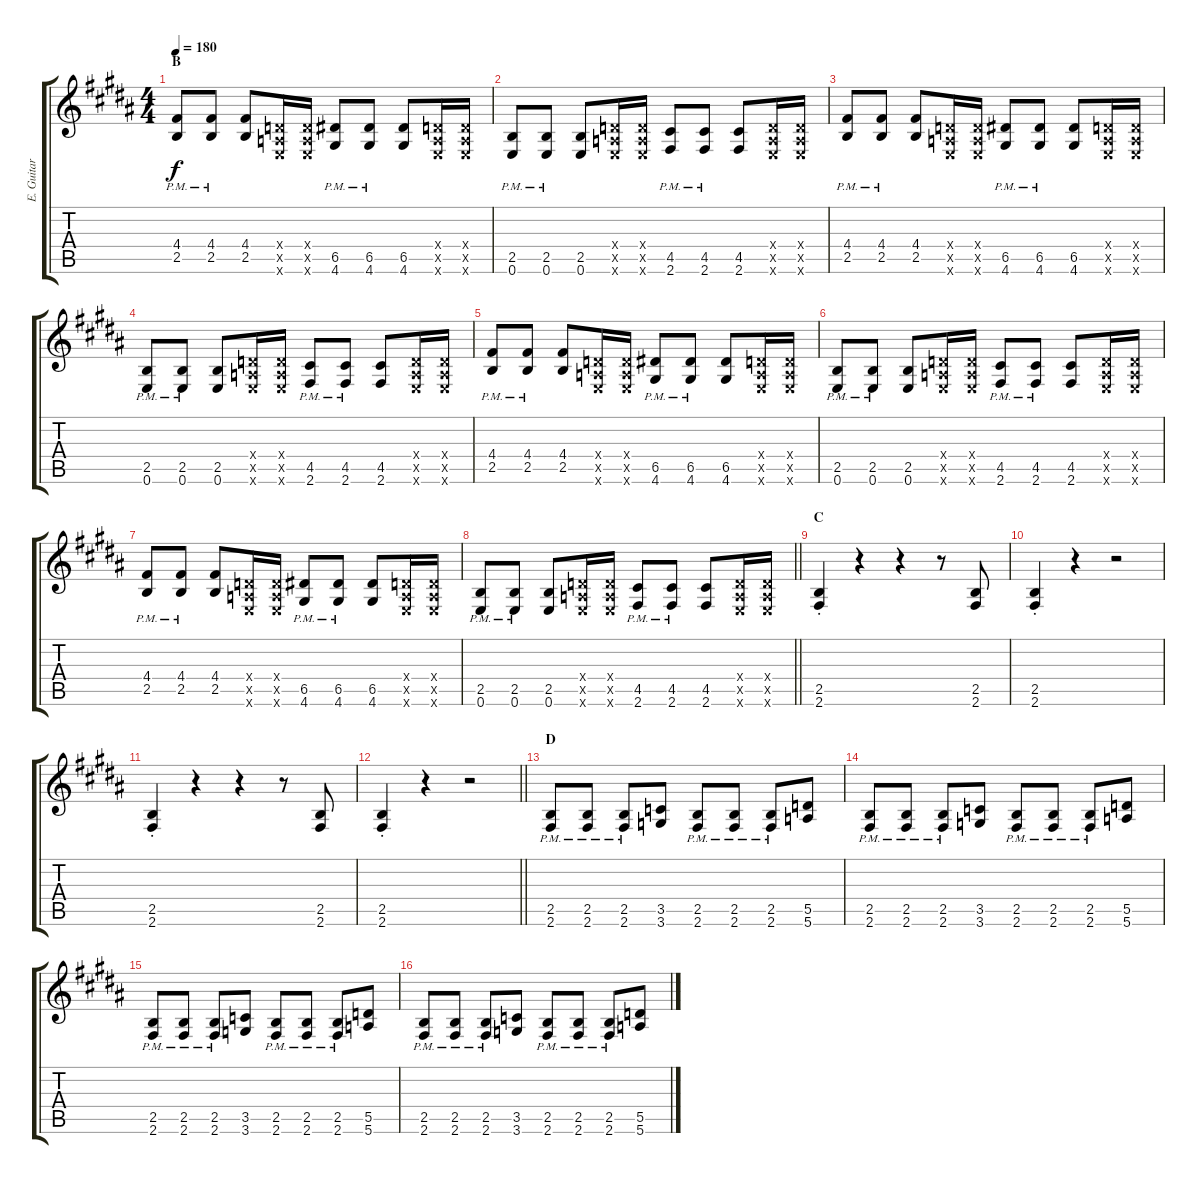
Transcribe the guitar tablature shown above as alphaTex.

\track ("E. Guitar II" "E. Guitar ") {instrument overdrivenguitar}
\staff {score tabs}
\tuning (E4 B3 G3 D3 A2 E2) {hide}
\ts (4 4)
\section ("" "B")
\tempo 180
\clef g2
\ks b
(4.4{pm} 2.5{pm}).8{dy f} (4.4{pm} 2.5{pm}).8 (4.4 2.5).8 (0.4{x} 0.5{x} 0.6{x}).16 (0.4{x} 0.5{x} 0.6{x}).16 (6.5{pm} 4.6{pm}).8 (6.5{pm} 4.6{pm}).8 (6.5 4.6).8 (0.4{x} 0.5{x} 0.6{x}).16 (0.4{x} 0.5{x} 0.6{x}).16 |
(2.5{pm} 0.6{pm}).8 (2.5{pm} 0.6{pm}).8 (2.5 0.6).8 (0.4{x} 0.5{x} 0.6{x}).16 (0.4{x} 0.5{x} 0.6{x}).16 (4.5{pm} 2.6{pm}).8 (4.5{pm} 2.6{pm}).8 (4.5 2.6).8 (0.4{x} 0.5{x} 0.6{x}).16 (0.4{x} 0.5{x} 0.6{x}).16 |
(4.4{pm} 2.5{pm}).8 (4.4{pm} 2.5{pm}).8 (4.4 2.5).8 (0.4{x} 0.5{x} 0.6{x}).16 (0.4{x} 0.5{x} 0.6{x}).16 (6.5{pm} 4.6{pm}).8 (6.5{pm} 4.6{pm}).8 (6.5 4.6).8 (0.4{x} 0.5{x} 0.6{x}).16 (0.4{x} 0.5{x} 0.6{x}).16 |
(2.5{pm} 0.6{pm}).8 (2.5{pm} 0.6{pm}).8 (2.5 0.6).8 (0.4{x} 0.5{x} 0.6{x}).16 (0.4{x} 0.5{x} 0.6{x}).16 (4.5{pm} 2.6{pm}).8 (4.5{pm} 2.6{pm}).8 (4.5 2.6).8 (0.4{x} 0.5{x} 0.6{x}).16 (0.4{x} 0.5{x} 0.6{x}).16 |
(4.4{pm} 2.5{pm}).8 (4.4{pm} 2.5{pm}).8 (4.4 2.5).8 (0.4{x} 0.5{x} 0.6{x}).16 (0.4{x} 0.5{x} 0.6{x}).16 (6.5{pm} 4.6{pm}).8 (6.5{pm} 4.6{pm}).8 (6.5 4.6).8 (0.4{x} 0.5{x} 0.6{x}).16 (0.4{x} 0.5{x} 0.6{x}).16 |
(2.5{pm} 0.6{pm}).8 (2.5{pm} 0.6{pm}).8 (2.5 0.6).8 (0.4{x} 0.5{x} 0.6{x}).16 (0.4{x} 0.5{x} 0.6{x}).16 (4.5{pm} 2.6{pm}).8 (4.5{pm} 2.6{pm}).8 (4.5 2.6).8 (0.4{x} 0.5{x} 0.6{x}).16 (0.4{x} 0.5{x} 0.6{x}).16 |
(4.4{pm} 2.5{pm}).8 (4.4{pm} 2.5{pm}).8 (4.4 2.5).8 (0.4{x} 0.5{x} 0.6{x}).16 (0.4{x} 0.5{x} 0.6{x}).16 (6.5{pm} 4.6{pm}).8 (6.5{pm} 4.6{pm}).8 (6.5 4.6).8 (0.4{x} 0.5{x} 0.6{x}).16 (0.4{x} 0.5{x} 0.6{x}).16 |
\barLineRight lightlight
(2.5{pm} 0.6{pm}).8 (2.5{pm} 0.6{pm}).8 (2.5 0.6).8 (0.4{x} 0.5{x} 0.6{x}).16 (0.4{x} 0.5{x} 0.6{x}).16 (4.5{pm} 2.6{pm}).8 (4.5{pm} 2.6{pm}).8 (4.5 2.6).8 (0.4{x} 0.5{x} 0.6{x}).16 (0.4{x} 0.5{x} 0.6{x}).16 |
\section ("" "C")
(2.5{st} 2.6{st}).4 r.4 r.4 r.8 (2.5 2.6).8 |
(2.5{st} 2.6{st}).4 r.4 r.2 |
(2.5{st} 2.6{st}).4 r.4 r.4 r.8 (2.5 2.6).8 |
\barLineRight lightlight
(2.5{st} 2.6{st}).4 r.4 r.2 |
\section ("" "D")
(2.5{pm} 2.6{pm}).8 (2.5{pm} 2.6{pm}).8 (2.5{pm} 2.6{pm}).8 (3.5 3.6).8 (2.5{pm} 2.6{pm}).8 (2.5{pm} 2.6{pm}).8 (2.5{pm} 2.6{pm}).8 (5.5 5.6).8 |
(2.5{pm} 2.6{pm}).8 (2.5{pm} 2.6{pm}).8 (2.5{pm} 2.6{pm}).8 (3.5 3.6).8 (2.5{pm} 2.6{pm}).8 (2.5{pm} 2.6{pm}).8 (2.5{pm} 2.6{pm}).8 (5.5 5.6).8 |
(2.5{pm} 2.6{pm}).8 (2.5{pm} 2.6{pm}).8 (2.5{pm} 2.6{pm}).8 (3.5 3.6).8 (2.5{pm} 2.6{pm}).8 (2.5{pm} 2.6{pm}).8 (2.5{pm} 2.6{pm}).8 (5.5 5.6).8 |
(2.5{pm} 2.6{pm}).8 (2.5{pm} 2.6{pm}).8 (2.5{pm} 2.6{pm}).8 (3.5 3.6).8 (2.5{pm} 2.6{pm}).8 (2.5{pm} 2.6{pm}).8 (2.5{pm} 2.6{pm}).8 (5.5 5.6).8
